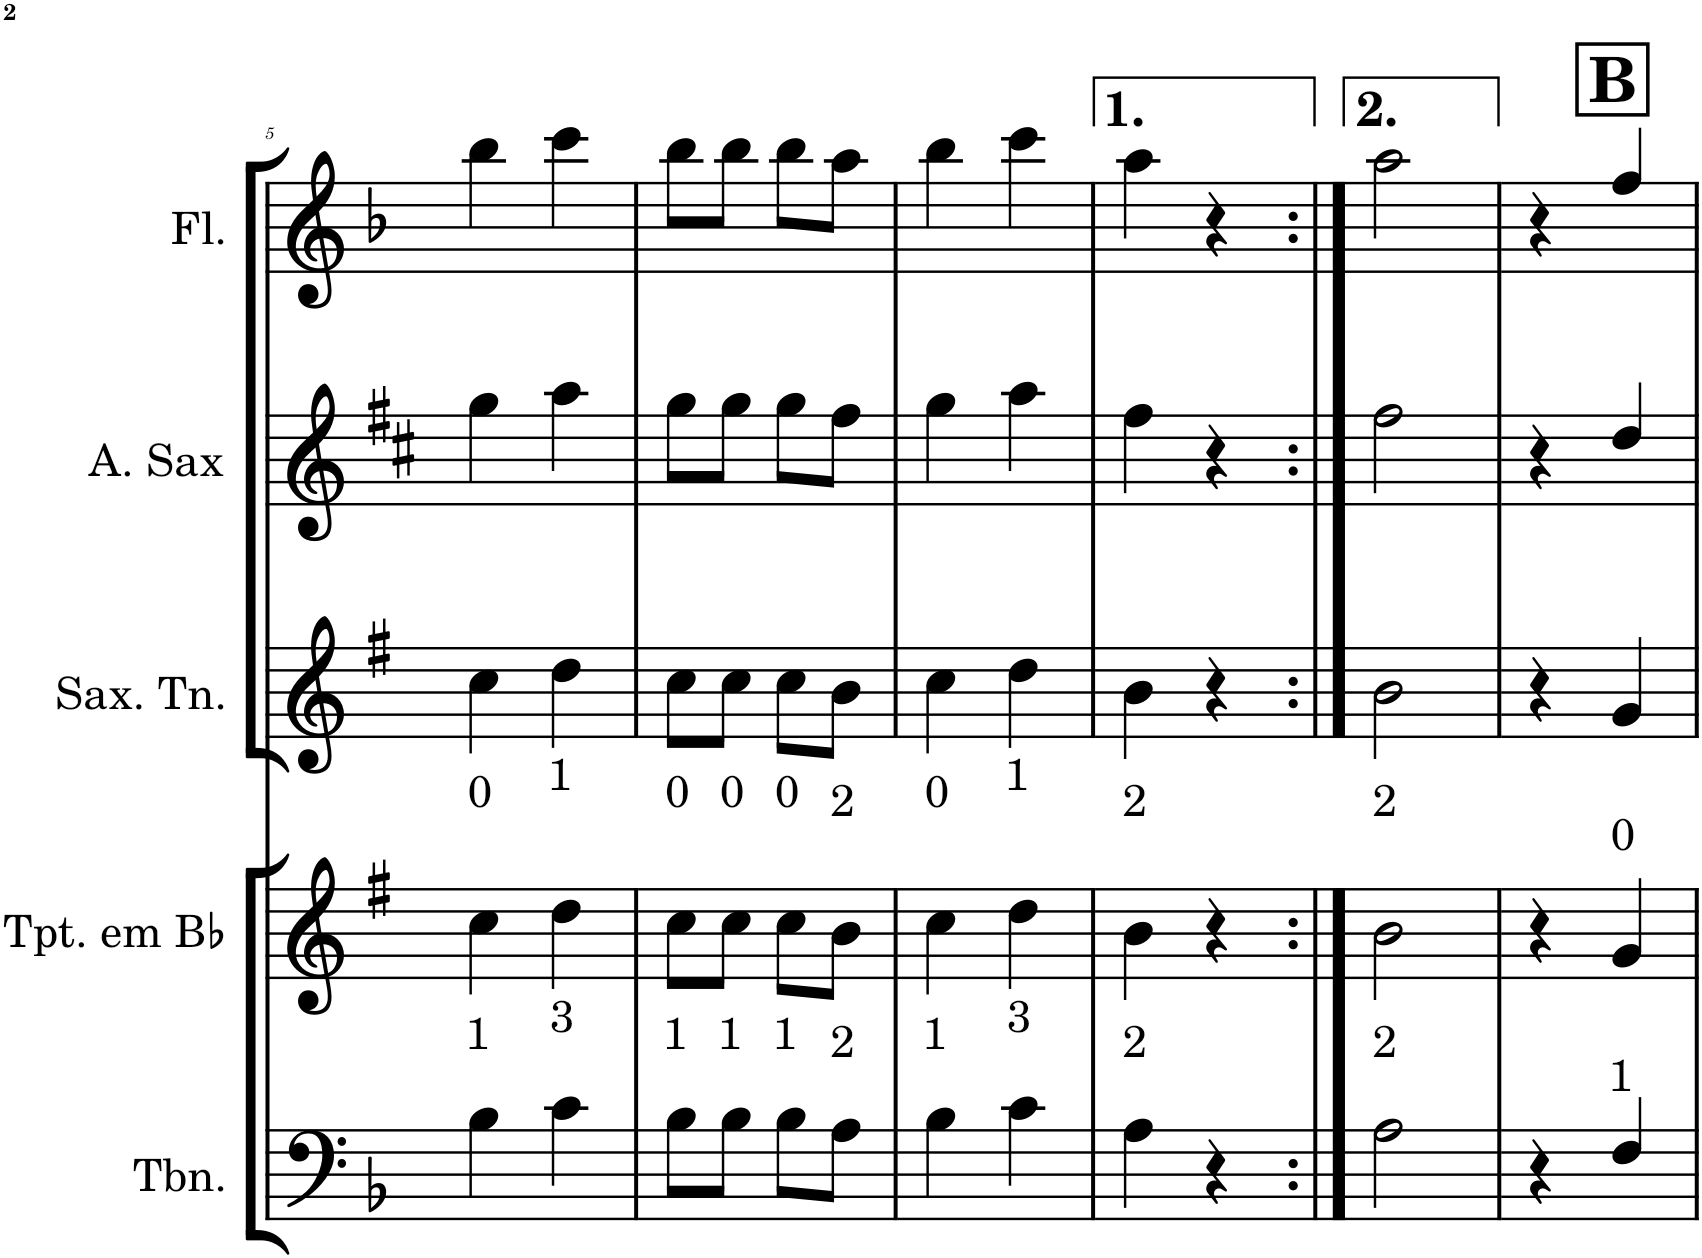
**kern	**kern	**kern	**kern	**kern
*part5	*part4	*part3	*part2	*part1
*staff5	*staff4	*staff3	*staff2	*staff1
*I"Trombone	*I"Trompete em Bb	*I"Saxofone Tenor	*I"Saxofone Alto	*I"Flauta Transversal
*I'Tbn.	*I'Tpt. em Bb	*I'Sax. Tn.	*	*I'Fl.
!!LO:PB:g=z
*clefF4	*clefG2	*clefG2	*clefG2	*clefG2
*	*Trd1c2	*Trd8c14	*Trd5c9	*
*k[b-]	*k[f#]	*k[f#]	*k[f#c#]	*k[b-]
*M2/4	*M2/4	*M2/4	*M2/4	*M2/4
=5	=5	=5	=5	=5
!	!LO:TX:a:t=0	!	!	!
!LO:TX:a:t=1	!	!	!	!
4B-\	4cc\	4cc\	4gg\	4bb-\
!	!LO:TX:a:t=1	!	!	!
!LO:TX:a:t=3	!	!	!	!
4c\	4dd\	4dd\	4aa\	4ccc\
=6	=6	=6	=6	=6
!	!LO:TX:a:t=0	!	!	!
!LO:TX:a:t=1	!	!	!	!
8B-\L	8cc\L	8cc\L	8gg\L	8bb-\L
!	!LO:TX:a:t=0	!	!	!
!LO:TX:a:t=1	!	!	!	!
8B-\J	8cc\J	8cc\J	8gg\J	8bb-\J
!	!LO:TX:a:t=0	!	!	!
!LO:TX:a:t=1	!	!	!	!
8B-\L	8cc\L	8cc\L	8gg\L	8bb-\L
!	!LO:TX:a:t=2	!	!	!
!LO:TX:a:t=2	!	!	!	!
8A\J	8b\J	8b\J	8ff#\J	8aa\J
=7	=7	=7	=7	=7
!	!LO:TX:a:t=0	!	!	!
!LO:TX:a:t=1	!	!	!	!
4B-\	4cc\	4cc\	4gg\	4bb-\
!	!LO:TX:a:t=1	!	!	!
!LO:TX:a:t=3	!	!	!	!
4c\	4dd\	4dd\	4aa\	4ccc\
=8	=8	=8	=8	=8
!	!LO:TX:a:t=2	!	!	!
!LO:TX:a:t=2	!	!	!	!
4A\	4b\	4b\	4ff#\	4aa\
4r	4r	4r	4r	4r
=9:|!	=9:|!	=9:|!	=9:|!	=9:|!
!	!LO:TX:a:t=2	!	!	!
!LO:TX:a:t=2	!	!	!	!
2A\	2b\	2b\	2ff#\	2aa\
!!LO:REH:place=s1:a:B:cj:fs=14:t=B:qo=1
=10	=10	=10	=10	=10
4r	4r	4r	4r	4r
!	!LO:TX:a:t=0	!	!	!
!LO:TX:a:t=1	!	!	!	!
4F/	4g/	4g/	4dd/	4ff/
=	=	=	=	=
*-	*-	*-	*-	*-
